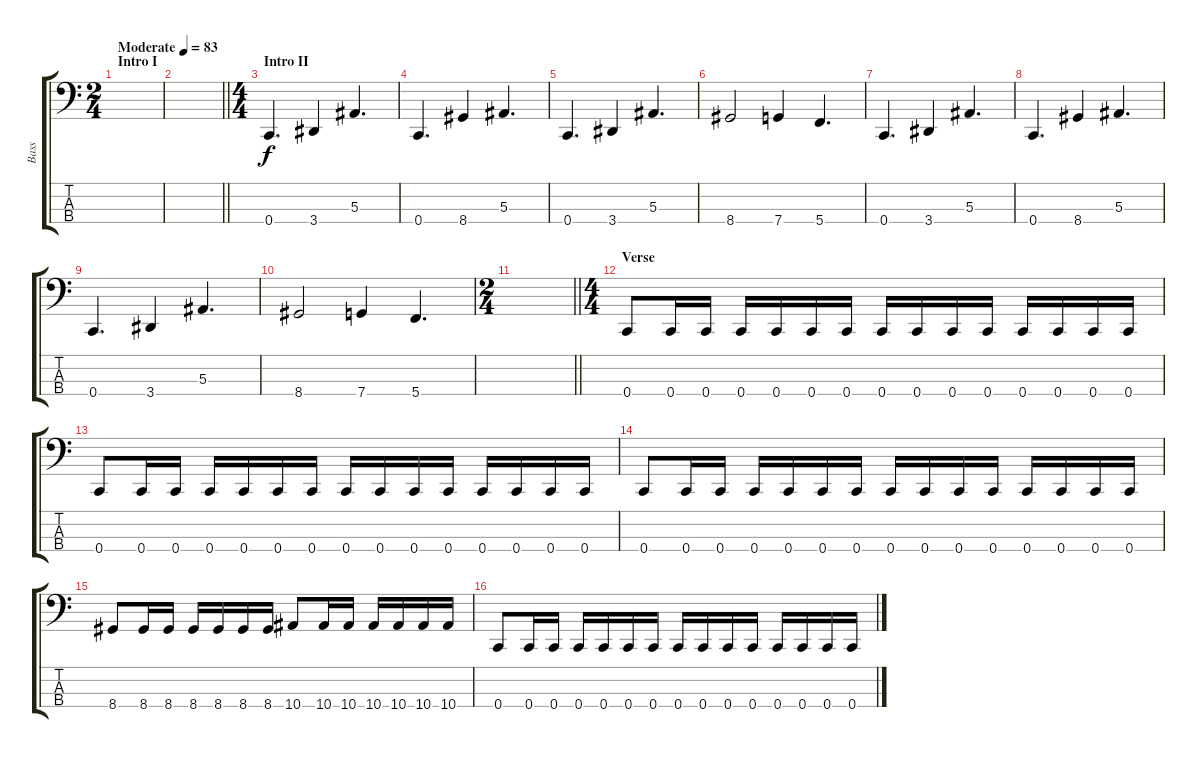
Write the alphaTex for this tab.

\track ("Bass" "Bass") {instrument electricbasspick}
\staff {score tabs}
\tuning (Eb2 Bb1 F1 C1) {hide}
\ts (2 4)
\section ("" "Intro I")
\tempo (83 "Moderate")
\clef f4
\ks c
|
\barLineRight lightlight
|
\ts (4 4)
\section ("" "Intro II")
0.4.4{d} 3.4.4 5.3.4{d} |
0.4.4{d} 8.4.4 5.3.4{d} |
0.4.4{d} 3.4.4 5.3.4{d} |
8.4.2 7.4.4 5.4.4{d} |
0.4.4{d} 3.4.4 5.3.4{d} |
0.4.4{d} 8.4.4 5.3.4{d} |
0.4.4{d} 3.4.4 5.3.4{d} |
8.4.2 7.4.4 5.4.4{d} |
\ts (2 4)
\barLineRight lightlight
|
\ts (4 4)
\section ("" "Verse")
0.4.8 0.4.16 0.4.16 0.4.16 0.4.16 0.4.16 0.4.16 0.4.16 0.4.16 0.4.16 0.4.16 0.4.16 0.4.16 0.4.16 0.4.16 |
0.4.8 0.4.16 0.4.16 0.4.16 0.4.16 0.4.16 0.4.16 0.4.16 0.4.16 0.4.16 0.4.16 0.4.16 0.4.16 0.4.16 0.4.16 |
0.4.8 0.4.16 0.4.16 0.4.16 0.4.16 0.4.16 0.4.16 0.4.16 0.4.16 0.4.16 0.4.16 0.4.16 0.4.16 0.4.16 0.4.16 |
8.4.8 8.4.16 8.4.16 8.4.16 8.4.16 8.4.16 8.4.16 10.4.8 10.4.16 10.4.16 10.4.16 10.4.16 10.4.16 10.4.16 |
0.4.8 0.4.16 0.4.16 0.4.16 0.4.16 0.4.16 0.4.16 0.4.16 0.4.16 0.4.16 0.4.16 0.4.16 0.4.16 0.4.16 0.4.16
